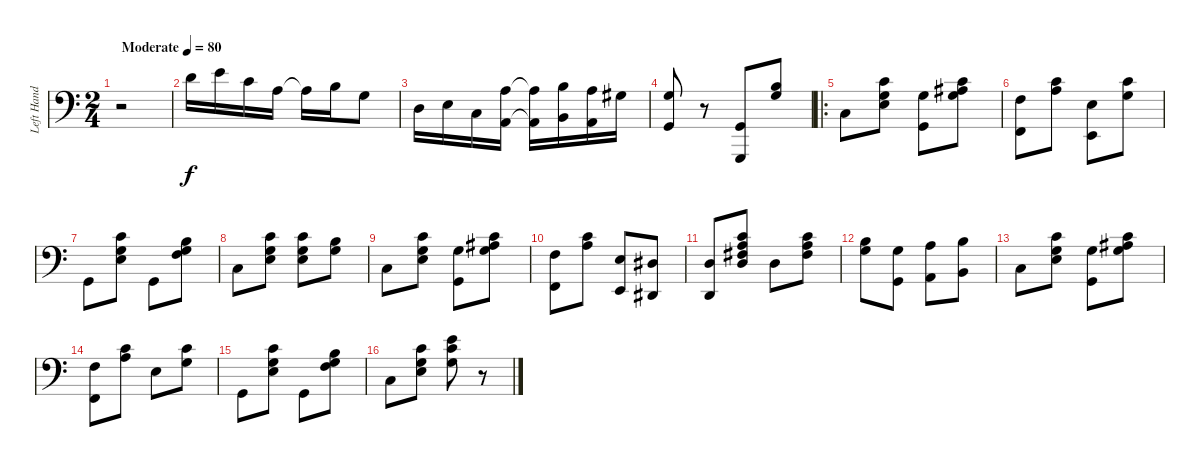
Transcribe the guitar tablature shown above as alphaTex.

\track ("Left Hand" "Left Hand") {instrument brightacousticpiano}
\staff {score}
\tuning (G2 D2 A1 E1 C-1) {hide}
\ts (2 4)
\tempo (80 "Moderate")
\clef f4
\ks c
r.2{dy f instrument brightacousticpiano} |
19.1.16 21.1.16 22.2.16 19.2.16 19.2{t}.16 16.1.16 17.2.8 |
17.3.16 14.2.16 15.3.16 (14.1 12.3).16 (14.1{t} 12.3{t}).16 (16.1 14.3).16 (14.1 12.3).16 13.1.16 |
(12.1 10.3).8 r.8 (0.1 3.4).8 (16.1 17.2).8 |
\ro
15.3.8 (17.1 17.2 19.3).8 (17.2 15.4).8 (17.1 20.2 22.3).8 |
(15.2 13.4).8 (17.1 19.2).8 (14.2 12.4).8 (17.1 17.2).8 |
15.4.8 (17.1 17.2 19.3).8 15.4.8 (16.1 17.2 20.3).8 |
15.3.8 (17.1 17.2 19.3).8 (17.1 17.2 19.3).8 (16.1 17.2).8 |
15.3.8 (17.1 17.2 19.3).8 (17.2 15.4).8 (17.1 20.2 22.3).8 |
(15.2 13.4).8 (17.1 19.2).8 (14.2 12.4).8 (13.2 11.4).8 |
(12.2 10.4).8 (17.1 19.2 21.3 22.4).8 17.3.8 (17.1 19.2 21.3).8 |
(16.1 17.2).8 (17.2 15.4).8 (19.2 17.4).8 (16.1 14.3).8 |
15.3.8 (17.1 17.2 19.3).8 (17.2 15.4).8 (17.1 20.2 22.3).8 |
(15.2 13.4).8 (17.1 19.2).8 14.2.8 (17.1 17.2).8 |
15.4.8 (17.1 17.2 19.3).8 15.4.8 (16.1 17.2 20.3).8 |
15.3.8 (17.1 17.2 19.3).8 (21.1 22.2 22.3).8 r.8
